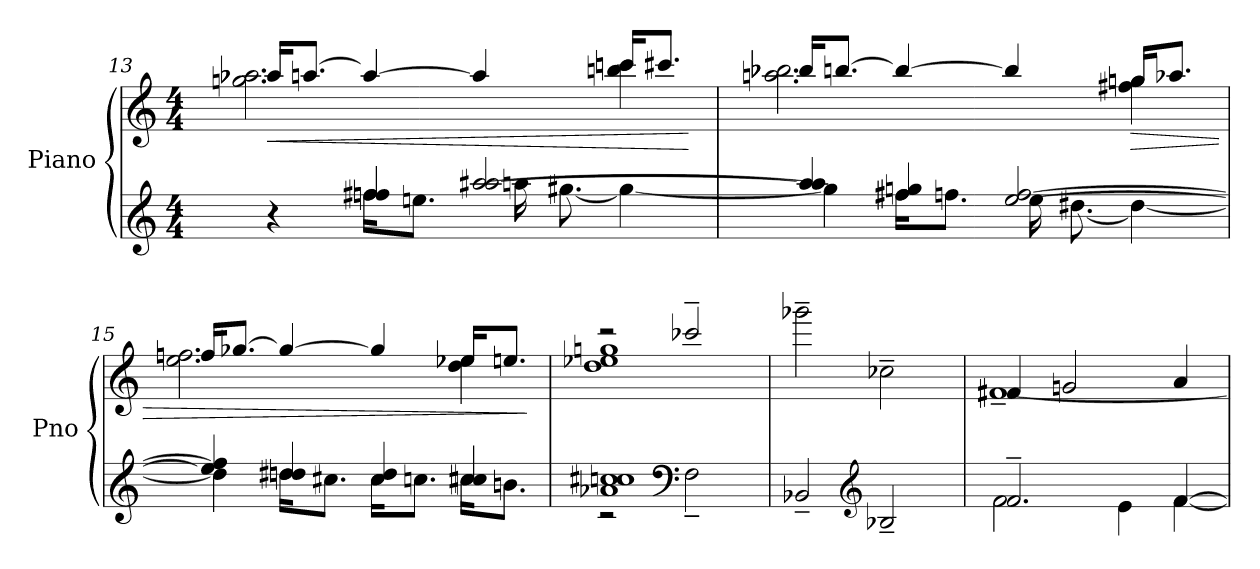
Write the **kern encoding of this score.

**kern	**kern	**dynam
*part1	*part1	*part1
*staff2	*staff1	*staff1/2
*I"Piano	*	*
*I'Pno	*	*
*clefG2	*clefG2	*
*k[]	*k[]	*
*M4/4	*M4/4	*
=13	=13	=13
*^	*	*
!	!	!	!LO:HP:b
*	*	*^	*
4r	4ryy	16aa-X/KL	2.ggni\ 2.aa-\	<
.	.	[8.aan/J	.	.
4ffn/ 4ff#X/	16ffn\KL	4aa/_	.	.
.	8.eeni\J	.	.	.
[2aa/ [2aa#X/	16aan\	4aa/]	.	.
.	[8.gg#X\	.	.	.
.	4gg#\_	16cccni/KL	4bbni\ 4cccni\	.
.	.	8.ccc#X/J	.	.
*v	*v	*	*	*
*	*v	*v	*
.	.	[
!!LO:LB:g=z
=14	=14	=14
*^	*^	*
4aan/] 4aa#/]	4gg#\]	16bb-X/KL	2.aan\ 2.bb-\	.
.	.	[8.bbn/J	.	.
4ff#X/ 4ggn/	16ff#\KL	4bb/_	.	.
.	8.ffn\J	.	.	.
[2ee/ [2ff/	16ee\	4bb/]	.	.
.	[8.dd#X\	.	.	.
!	!	!	!	!LO:HP:b
.	4dd#\_	16ggni/KL	4ff#X\ 4ggni\	>
.	.	8.aa-X/J	.	.
=15	=15	=15	=15	=15
4ee/] 4ff/]	4dd#\]	16ffni/KL	2.ee\ 2.ffni\	.
.	.	[8.gg-X/J	.	.
4ddn/ 4dd#X/	16ddn\KL	4gg-/_	.	.
.	8.cc#X\J	.	.	.
4cc#/ 4dd/	16cc#\KL	4gg-/]	.	.
.	8.ccn\J	.	.	.
4cc/ 4cc#X/	16ccn\KL	16ee-X/KL	4dd\ 4ee-\	.
.	8.bni\J	8.een/J	.	.
*v	*v	*	*	*
*	*v	*v	*
.	.	]
!!LO:LB:g=z
=16	=16	=16
*	*MM66	*
*^	*^	*
1a-X 1ccn 1cc#X	2r	2r	1dd 1ee-X 1ggni	.
*clefF4	*	*	*	*
.	2F~\	2ccc-X~/	.	.
*	*	*v	*v	*
=17	=17	=17	=17
1ryy	2BB-X~/	2ggg-X~\	.
*clefG2	*	*	*
.	2B-X<~/	2cc-X>~\	.
=18	=18	=18	=18
*	*	*^	*
2.f~/	2f<\	4f#X/	[1f#>~	.
.	.	2gni/	.	.
.	4e\	.	.	.
[4f/	[4f\	4a/	.	.
*v	*v	*	*	*
*	*v	*v	*
=	=	=
*-	*-	*-
